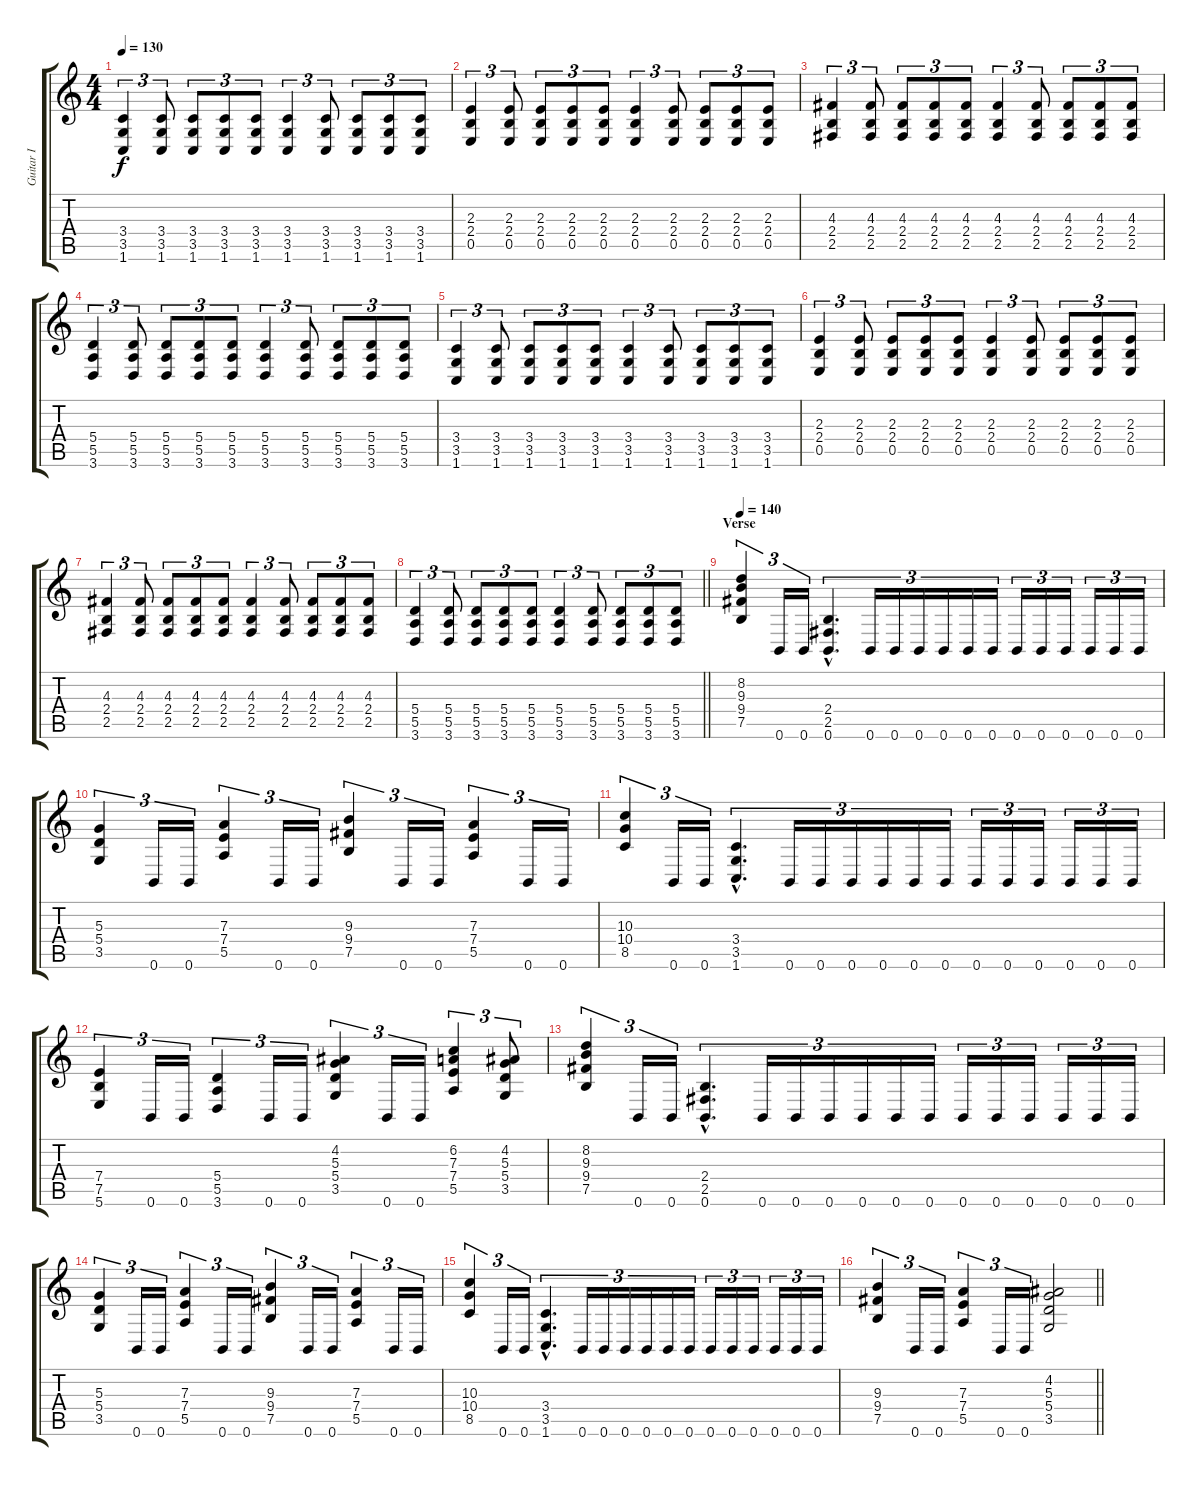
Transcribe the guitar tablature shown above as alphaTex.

\track ("Guitar I" "Guitar I") {instrument distortionguitar}
\staff {score tabs}
\tuning (B3 Gb3 D3 A2 E2 B1) {hide}
\ts (4 4)
\tempo 130
\clef g2
\ks c
(3.4 3.5 1.6).4{tu (3 2) dy f} (3.4 3.5 1.6).8{tu (3 2)} (3.4 3.5 1.6).8{tu (3 2)} (3.4 3.5 1.6).8{tu (3 2)} (3.4 3.5 1.6).8{tu (3 2)} (3.4 3.5 1.6).4{tu (3 2)} (3.4 3.5 1.6).8{tu (3 2)} (3.4 3.5 1.6).8{tu (3 2)} (3.4 3.5 1.6).8{tu (3 2)} (3.4 3.5 1.6).8{tu (3 2)} |
(2.3 2.4 0.5).4{tu (3 2)} (2.3 2.4 0.5).8{tu (3 2)} (2.3 2.4 0.5).8{tu (3 2)} (2.3 2.4 0.5).8{tu (3 2)} (2.3 2.4 0.5).8{tu (3 2)} (2.3 2.4 0.5).4{tu (3 2)} (2.3 2.4 0.5).8{tu (3 2)} (2.3 2.4 0.5).8{tu (3 2)} (2.3 2.4 0.5).8{tu (3 2)} (2.3 2.4 0.5).8{tu (3 2)} |
(4.3 2.4 2.5).4{tu (3 2)} (4.3 2.4 2.5).8{tu (3 2)} (4.3 2.4 2.5).8{tu (3 2)} (4.3 2.4 2.5).8{tu (3 2)} (4.3 2.4 2.5).8{tu (3 2)} (4.3 2.4 2.5).4{tu (3 2)} (4.3 2.4 2.5).8{tu (3 2)} (4.3 2.4 2.5).8{tu (3 2)} (4.3 2.4 2.5).8{tu (3 2)} (4.3 2.4 2.5).8{tu (3 2)} |
(5.4 5.5 3.6).4{tu (3 2)} (5.4 5.5 3.6).8{tu (3 2)} (5.4 5.5 3.6).8{tu (3 2)} (5.4 5.5 3.6).8{tu (3 2)} (5.4 5.5 3.6).8{tu (3 2)} (5.4 5.5 3.6).4{tu (3 2)} (5.4 5.5 3.6).8{tu (3 2)} (5.4 5.5 3.6).8{tu (3 2)} (5.4 5.5 3.6).8{tu (3 2)} (5.4 5.5 3.6).8{tu (3 2)} |
(3.4 3.5 1.6).4{tu (3 2)} (3.4 3.5 1.6).8{tu (3 2)} (3.4 3.5 1.6).8{tu (3 2)} (3.4 3.5 1.6).8{tu (3 2)} (3.4 3.5 1.6).8{tu (3 2)} (3.4 3.5 1.6).4{tu (3 2)} (3.4 3.5 1.6).8{tu (3 2)} (3.4 3.5 1.6).8{tu (3 2)} (3.4 3.5 1.6).8{tu (3 2)} (3.4 3.5 1.6).8{tu (3 2)} |
(2.3 2.4 0.5).4{tu (3 2)} (2.3 2.4 0.5).8{tu (3 2)} (2.3 2.4 0.5).8{tu (3 2)} (2.3 2.4 0.5).8{tu (3 2)} (2.3 2.4 0.5).8{tu (3 2)} (2.3 2.4 0.5).4{tu (3 2)} (2.3 2.4 0.5).8{tu (3 2)} (2.3 2.4 0.5).8{tu (3 2)} (2.3 2.4 0.5).8{tu (3 2)} (2.3 2.4 0.5).8{tu (3 2)} |
(4.3 2.4 2.5).4{tu (3 2)} (4.3 2.4 2.5).8{tu (3 2)} (4.3 2.4 2.5).8{tu (3 2)} (4.3 2.4 2.5).8{tu (3 2)} (4.3 2.4 2.5).8{tu (3 2)} (4.3 2.4 2.5).4{tu (3 2)} (4.3 2.4 2.5).8{tu (3 2)} (4.3 2.4 2.5).8{tu (3 2)} (4.3 2.4 2.5).8{tu (3 2)} (4.3 2.4 2.5).8{tu (3 2)} |
\barLineRight lightlight
(5.4 5.5 3.6).4{tu (3 2)} (5.4 5.5 3.6).8{tu (3 2)} (5.4 5.5 3.6).8{tu (3 2)} (5.4 5.5 3.6).8{tu (3 2)} (5.4 5.5 3.6).8{tu (3 2)} (5.4 5.5 3.6).4{tu (3 2)} (5.4 5.5 3.6).8{tu (3 2)} (5.4 5.5 3.6).8{tu (3 2)} (5.4 5.5 3.6).8{tu (3 2)} (5.4 5.5 3.6).8{tu (3 2)} |
\section ("" "Verse")
\tempo 140
(8.2 9.3 9.4 7.5).4{tu (3 2)} 0.6.16{tu (3 2)} 0.6.16{tu (3 2)} (2.4{hac} 2.5{hac} 0.6{hac}).4{d tu (3 2)} 0.6.16{tu (3 2)} 0.6.16{tu (3 2)} 0.6.16{tu (3 2)} 0.6.16{tu (3 2)} 0.6.16{tu (3 2)} 0.6.16{tu (3 2)} 0.6.16{tu (3 2)} 0.6.16{tu (3 2)} 0.6.16{tu (3 2)} 0.6.16{tu (3 2)} 0.6.16{tu (3 2)} 0.6.16{tu (3 2)} |
(5.3 5.4 3.5).4{tu (3 2)} 0.6.16{tu (3 2)} 0.6.16{tu (3 2)} (7.3 7.4 5.5).4{tu (3 2)} 0.6.16{tu (3 2)} 0.6.16{tu (3 2)} (9.3 9.4 7.5).4{tu (3 2)} 0.6.16{tu (3 2)} 0.6.16{tu (3 2)} (7.3 7.4 5.5).4{tu (3 2)} 0.6.16{tu (3 2)} 0.6.16{tu (3 2)} |
(10.3 10.4 8.5).4{tu (3 2)} 0.6.16{tu (3 2)} 0.6.16{tu (3 2)} (3.4{hac} 3.5{hac} 1.6{hac}).4{d tu (3 2)} 0.6.16{tu (3 2)} 0.6.16{tu (3 2)} 0.6.16{tu (3 2)} 0.6.16{tu (3 2)} 0.6.16{tu (3 2)} 0.6.16{tu (3 2)} 0.6.16{tu (3 2)} 0.6.16{tu (3 2)} 0.6.16{tu (3 2)} 0.6.16{tu (3 2)} 0.6.16{tu (3 2)} 0.6.16{tu (3 2)} |
(7.4 7.5 5.6).4{tu (3 2)} 0.6.16{tu (3 2)} 0.6.16{tu (3 2)} (5.4 5.5 3.6).4{tu (3 2)} 0.6.16{tu (3 2)} 0.6.16{tu (3 2)} (4.2 5.3 5.4 3.5).4{tu (3 2)} 0.6.16{tu (3 2)} 0.6.16{tu (3 2)} (6.2 7.3 7.4 5.5).4{tu (3 2)} (4.2 5.3 5.4 3.5).8{tu (3 2)} |
(8.2 9.3 9.4 7.5).4{tu (3 2)} 0.6.16{tu (3 2)} 0.6.16{tu (3 2)} (2.4{hac} 2.5{hac} 0.6{hac}).4{d tu (3 2)} 0.6.16{tu (3 2)} 0.6.16{tu (3 2)} 0.6.16{tu (3 2)} 0.6.16{tu (3 2)} 0.6.16{tu (3 2)} 0.6.16{tu (3 2)} 0.6.16{tu (3 2)} 0.6.16{tu (3 2)} 0.6.16{tu (3 2)} 0.6.16{tu (3 2)} 0.6.16{tu (3 2)} 0.6.16{tu (3 2)} |
(5.3 5.4 3.5).4{tu (3 2)} 0.6.16{tu (3 2)} 0.6.16{tu (3 2)} (7.3 7.4 5.5).4{tu (3 2)} 0.6.16{tu (3 2)} 0.6.16{tu (3 2)} (9.3 9.4 7.5).4{tu (3 2)} 0.6.16{tu (3 2)} 0.6.16{tu (3 2)} (7.3 7.4 5.5).4{tu (3 2)} 0.6.16{tu (3 2)} 0.6.16{tu (3 2)} |
(10.3 10.4 8.5).4{tu (3 2)} 0.6.16{tu (3 2)} 0.6.16{tu (3 2)} (3.4{hac} 3.5{hac} 1.6{hac}).4{d tu (3 2)} 0.6.16{tu (3 2)} 0.6.16{tu (3 2)} 0.6.16{tu (3 2)} 0.6.16{tu (3 2)} 0.6.16{tu (3 2)} 0.6.16{tu (3 2)} 0.6.16{tu (3 2)} 0.6.16{tu (3 2)} 0.6.16{tu (3 2)} 0.6.16{tu (3 2)} 0.6.16{tu (3 2)} 0.6.16{tu (3 2)} |
\barLineRight lightlight
(9.3 9.4 7.5).4{tu (3 2)} 0.6.16{tu (3 2)} 0.6.16{tu (3 2)} (7.3 7.4 5.5).4{tu (3 2)} 0.6.16{tu (3 2)} 0.6.16{tu (3 2)} (4.2 5.3 5.4 3.5).2
